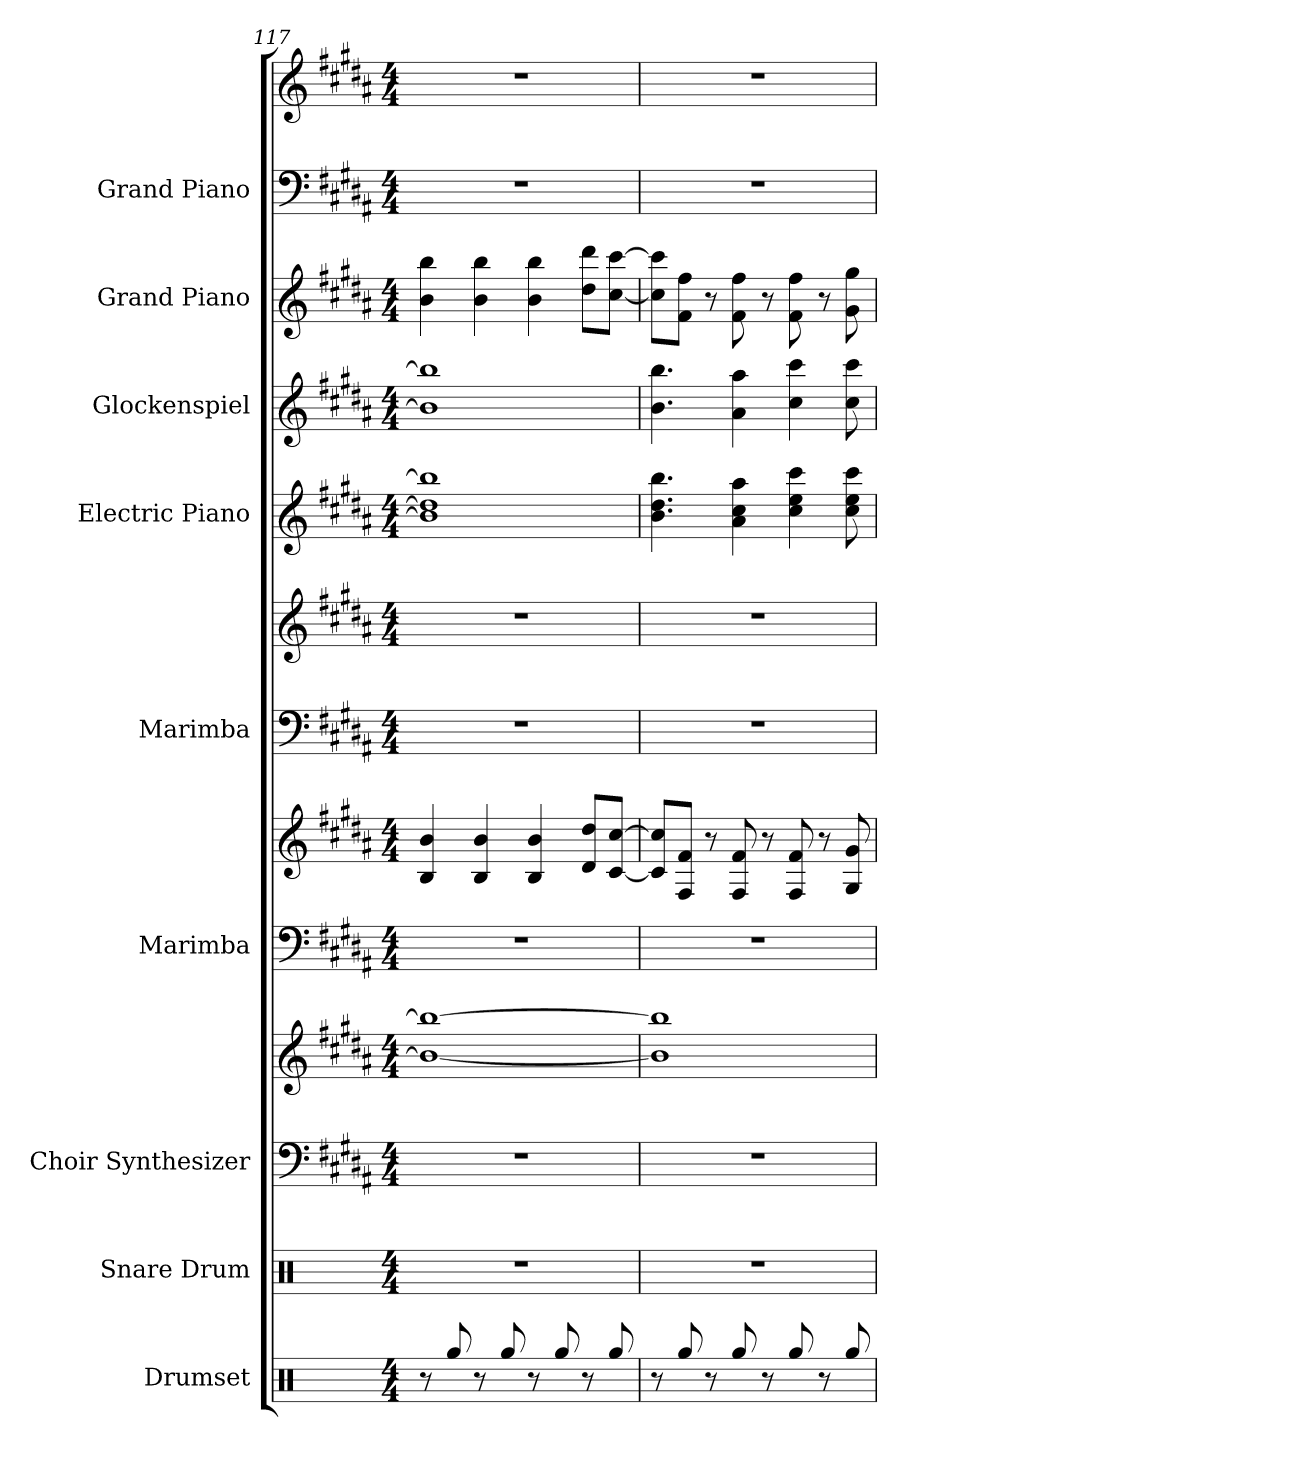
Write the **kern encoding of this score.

**kern	**kern	**kern	**kern	**kern	**kern	**kern	**kern	**kern	**kern	**kern	**kern	**kern
*part9	*part8	*part7	*part7	*part6	*part6	*part5	*part5	*part4	*part3	*part2	*part1	*part1
*staff13	*staff12	*staff11	*staff10	*staff9	*staff8	*staff7	*staff6	*staff5	*staff4	*staff3	*staff2	*staff1
*I"Drumset	*I"Snare Drum	*I"Choir Synthesizer	*	*I"Marimba	*	*I"Marimba	*	*I"Electric Piano	*I"Glockenspiel	*I"Grand Piano	*I"Grand Piano	*
*I'Drs.	*I'Sn. Dr.	*I'Synth.	*	*I'Mrm.	*	*I'Mrm.	*	*I'El. Pno.	*I'Glk.	*I'Pno.	*I'Pno.	*
!!LO:PB:g=z
*clefX	*clefX	*clefF4	*clefG2	*clefF4	*clefG2	*clefF4	*clefG2	*clefG2	*clefG2	*clefG2	*clefF4	*clefG2
*	*	*	*	*	*	*	*	*	*ITrd-14c-24	*	*	*
*k[]	*k[]	*k[f#c#g#d#a#]	*k[f#c#g#d#a#]	*k[f#c#g#d#a#]	*k[f#c#g#d#a#]	*k[f#c#g#d#a#]	*k[f#c#g#d#a#]	*k[f#c#g#d#a#]	*k[f#c#g#d#a#]	*k[f#c#g#d#a#]	*k[f#c#g#d#a#]	*k[f#c#g#d#a#]
*M4/4	*M4/4	*M4/4	*M4/4	*M4/4	*M4/4	*M4/4	*M4/4	*M4/4	*M4/4	*M4/4	*M4/4	*M4/4
=117	=117	=117	=117	=117	=117	=117	=117	=117	=117	=117	=117	=117
8r	1r	1r	1b_ 1bb_	1r	4B/ 4b/	1r	1r	1b] 1dd#] 1bb]	1bbb] 1bbbb]	4b\ 4bb\	1r	1r
8Rgg/	.	.	.	.	.	.	.	.	.	.	.	.
8r	.	.	.	.	4B/ 4b/	.	.	.	.	4b\ 4bb\	.	.
8Rgg/	.	.	.	.	.	.	.	.	.	.	.	.
8r	.	.	.	.	4B/ 4b/	.	.	.	.	4b\ 4bb\	.	.
8Rgg/	.	.	.	.	.	.	.	.	.	.	.	.
8r	.	.	.	.	8d#/ 8dd#/L	.	.	.	.	8dd#\ 8ddd#\L	.	.
8Rgg/	.	.	.	.	[8c#/ [8cc#/J	.	.	.	.	[8cc#\ [8ccc#\J	.	.
=118	=118	=118	=118	=118	=118	=118	=118	=118	=118	=118	=118	=118
8r	1r	1r	1b] 1bb]	1r	8c#/] 8cc#/]L	1r	1r	4.b\ 4.dd#\ 4.bb\	4.bbb\ 4.bbbb\	8cc#\] 8ccc#\]L	1r	1r
8Rgg/	.	.	.	.	8F#/ 8f#/J	.	.	.	.	8f#\ 8ff#\J	.	.
8r	.	.	.	.	8r	.	.	.	.	8r	.	.
8Rgg/	.	.	.	.	8F#/ 8f#/	.	.	4a#\ 4cc#\ 4aa#\	4aaa#\ 4aaaa#\	8f#\ 8ff#\	.	.
8r	.	.	.	.	8r	.	.	.	.	8r	.	.
8Rgg/	.	.	.	.	8F#/ 8f#/	.	.	4cc#\ 4ee\ 4ccc#\	4cccc#\ 4ccccc#\	8f#\ 8ff#\	.	.
8r	.	.	.	.	8r	.	.	.	.	8r	.	.
8Rgg/	.	.	.	.	8G#/ 8g#/	.	.	8cc#\ 8ee\ 8ccc#\	8cccc#\ 8ccccc#\	8g#\ 8gg#\	.	.
=	=	=	=	=	=	=	=	=	=	=	=	=
*-	*-	*-	*-	*-	*-	*-	*-	*-	*-	*-	*-	*-
